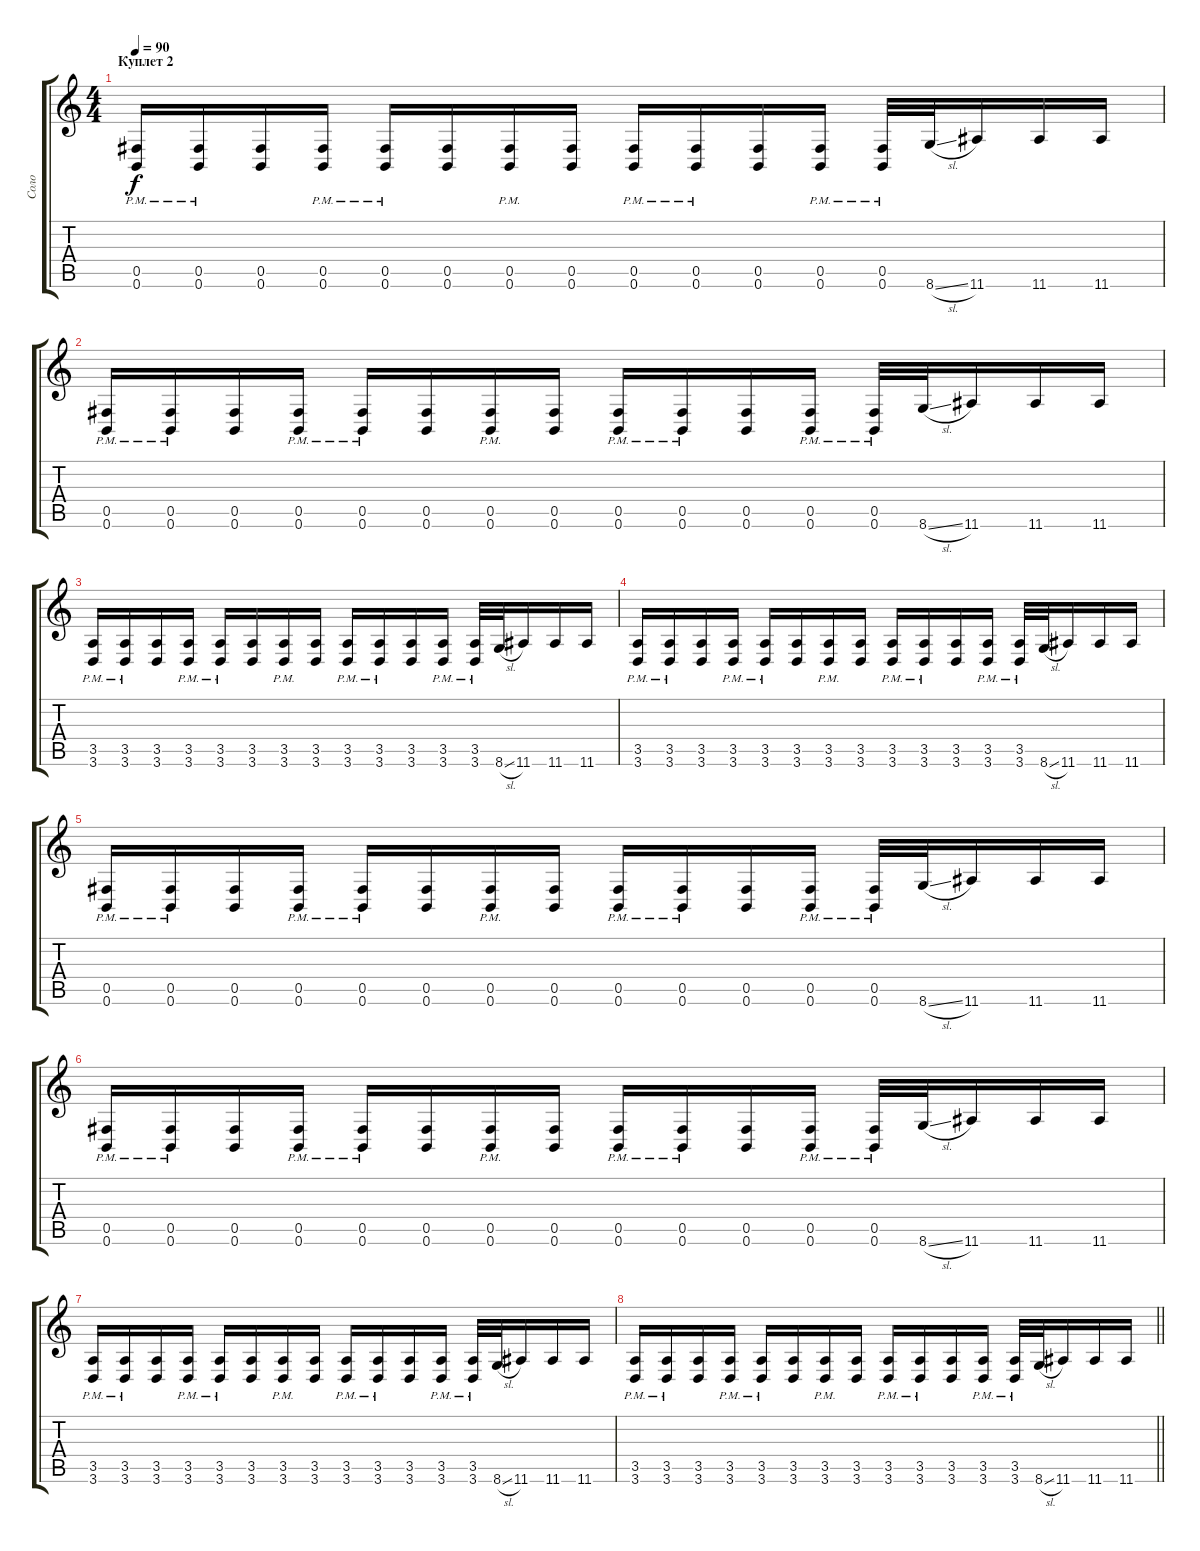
\track ("Соло" "Соло") {instrument electricguitarclean}
\staff {score tabs}
\tuning (Db4 Ab3 E3 B2 Gb2 B1) {hide}
\ts (4 4)
\section ("" "Куплет 2")
\tempo 90
\clef g2
\ks c
(0.5{pm} 0.6{pm}).16{dy f} (0.5{pm} 0.6{pm}).16 (0.5 0.6).16 (0.5{pm} 0.6{pm}).16 (0.5{pm} 0.6{pm}).16 (0.5 0.6).16 (0.5{pm} 0.6{pm}).16 (0.5 0.6).16 (0.5{pm} 0.6{pm}).16 (0.5{pm} 0.6{pm}).16 (0.5 0.6).16 (0.5{pm} 0.6{pm}).16 (0.5{pm} 0.6{pm}).32 8.6{sl}.32 11.6.16 11.6.16 11.6.16 |
(0.5{pm} 0.6{pm}).16 (0.5{pm} 0.6{pm}).16 (0.5 0.6).16 (0.5{pm} 0.6{pm}).16 (0.5{pm} 0.6{pm}).16 (0.5 0.6).16 (0.5{pm} 0.6{pm}).16 (0.5 0.6).16 (0.5{pm} 0.6{pm}).16 (0.5{pm} 0.6{pm}).16 (0.5 0.6).16 (0.5{pm} 0.6{pm}).16 (0.5{pm} 0.6{pm}).32 8.6{sl}.32 11.6.16 11.6.16 11.6.16 |
(3.5{pm} 3.6{pm}).16 (3.5{pm} 3.6{pm}).16 (3.5 3.6).16 (3.5{pm} 3.6{pm}).16 (3.5{pm} 3.6{pm}).16 (3.5 3.6).16 (3.5{pm} 3.6{pm}).16 (3.5 3.6).16 (3.5{pm} 3.6{pm}).16 (3.5{pm} 3.6{pm}).16 (3.5 3.6).16 (3.5{pm} 3.6{pm}).16 (3.5{pm} 3.6{pm}).32 8.6{sl}.32 11.6.16 11.6.16 11.6.16 |
(3.5{pm} 3.6{pm}).16 (3.5{pm} 3.6{pm}).16 (3.5 3.6).16 (3.5{pm} 3.6{pm}).16 (3.5{pm} 3.6{pm}).16 (3.5 3.6).16 (3.5{pm} 3.6{pm}).16 (3.5 3.6).16 (3.5{pm} 3.6{pm}).16 (3.5{pm} 3.6{pm}).16 (3.5 3.6).16 (3.5{pm} 3.6{pm}).16 (3.5{pm} 3.6{pm}).32 8.6{sl}.32 11.6.16 11.6.16 11.6.16 |
(0.5{pm} 0.6{pm}).16 (0.5{pm} 0.6{pm}).16 (0.5 0.6).16 (0.5{pm} 0.6{pm}).16 (0.5{pm} 0.6{pm}).16 (0.5 0.6).16 (0.5{pm} 0.6{pm}).16 (0.5 0.6).16 (0.5{pm} 0.6{pm}).16 (0.5{pm} 0.6{pm}).16 (0.5 0.6).16 (0.5{pm} 0.6{pm}).16 (0.5{pm} 0.6{pm}).32 8.6{sl}.32 11.6.16 11.6.16 11.6.16 |
(0.5{pm} 0.6{pm}).16 (0.5{pm} 0.6{pm}).16 (0.5 0.6).16 (0.5{pm} 0.6{pm}).16 (0.5{pm} 0.6{pm}).16 (0.5 0.6).16 (0.5{pm} 0.6{pm}).16 (0.5 0.6).16 (0.5{pm} 0.6{pm}).16 (0.5{pm} 0.6{pm}).16 (0.5 0.6).16 (0.5{pm} 0.6{pm}).16 (0.5{pm} 0.6{pm}).32 8.6{sl}.32 11.6.16 11.6.16 11.6.16 |
(3.5{pm} 3.6{pm}).16 (3.5{pm} 3.6{pm}).16 (3.5 3.6).16 (3.5{pm} 3.6{pm}).16 (3.5{pm} 3.6{pm}).16 (3.5 3.6).16 (3.5{pm} 3.6{pm}).16 (3.5 3.6).16 (3.5{pm} 3.6{pm}).16 (3.5{pm} 3.6{pm}).16 (3.5 3.6).16 (3.5{pm} 3.6{pm}).16 (3.5{pm} 3.6{pm}).32 8.6{sl}.32 11.6.16 11.6.16 11.6.16 |
\barLineRight lightlight
(3.5{pm} 3.6{pm}).16 (3.5{pm} 3.6{pm}).16 (3.5 3.6).16 (3.5{pm} 3.6{pm}).16 (3.5{pm} 3.6{pm}).16 (3.5 3.6).16 (3.5{pm} 3.6{pm}).16 (3.5 3.6).16 (3.5{pm} 3.6{pm}).16 (3.5{pm} 3.6{pm}).16 (3.5 3.6).16 (3.5{pm} 3.6{pm}).16 (3.5{pm} 3.6{pm}).32 8.6{sl}.32 11.6.16 11.6.16 11.6.16
